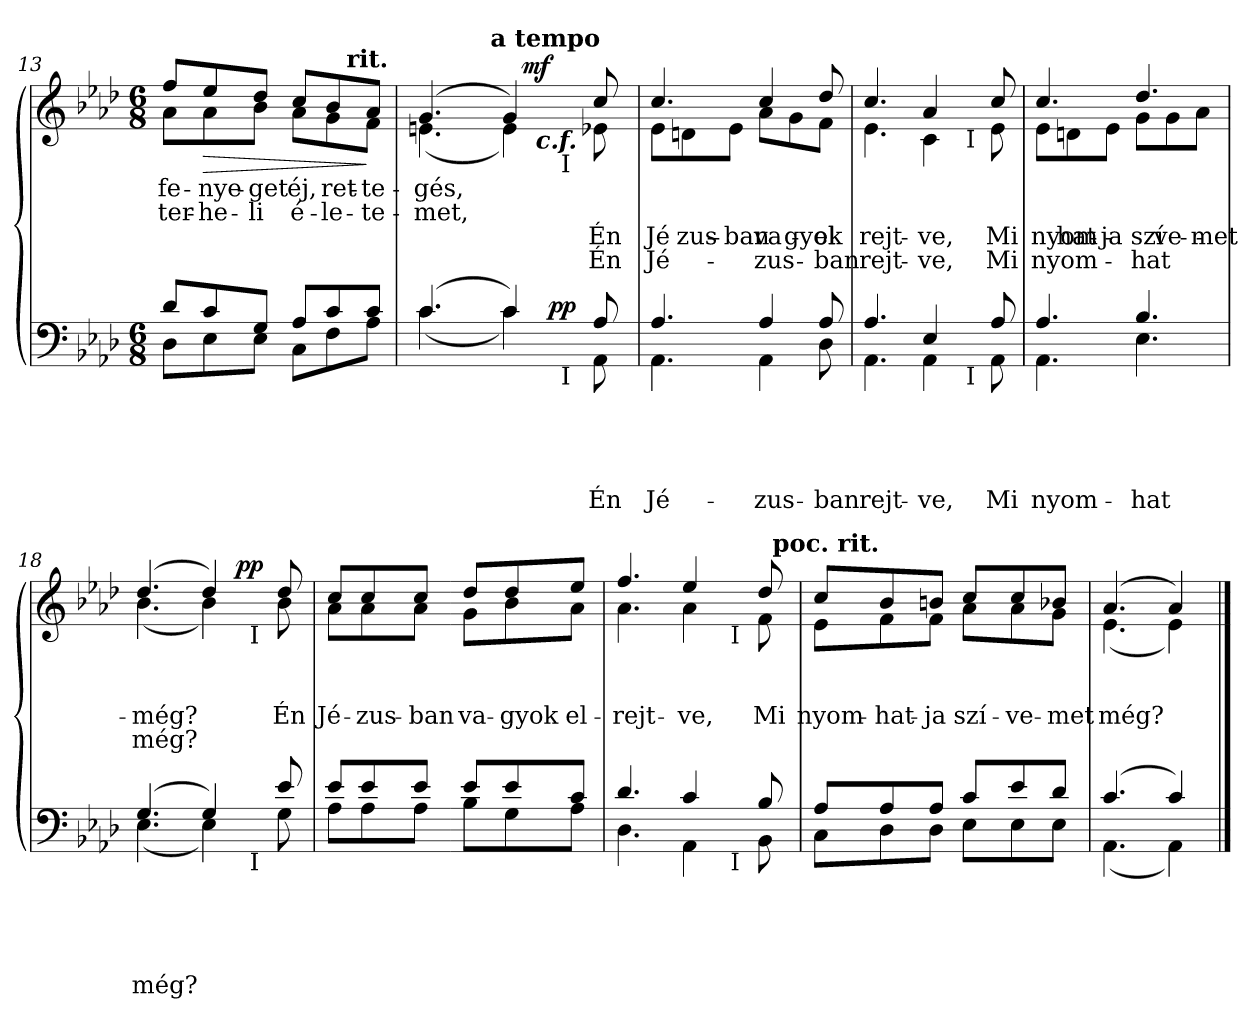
**kern	**text	**text	**text	**text	**text	**dynam	**kern	**text	**text	**text	**text	**dynam
*part2	*part2	*part2	*part2	*part2	*part2	*part2	*part1	*part1	*part1	*part1	*part1	*part1
*staff2	*staff2	*staff2	*staff2	*staff2	*staff2	*staff2	*staff1	*staff1	*staff1	*staff1	*staff1	*staff1
!!LO:LB:g=z
*clefF4	*	*	*	*	*	*	*clefG2	*	*	*	*	*
*k[b-e-a-d-]	*	*	*	*	*	*	*k[b-e-a-d-]	*	*	*	*	*
*f:	*	*	*	*	*	*	*f:	*	*	*	*	*
*M6/8	*	*	*	*	*	*	*M6/8	*	*	*	*	*
=13	=13	=13	=13	=13	=13	=13	=13	=13	=13	=13	=13	=13
*^	*	*	*	*	*	*	*	*	*	*	*	*
!	!	!	!	!	!	!	!	!	!LO:LY:b	!LO:LY:b	!	!	!
*	*	*	*	*	*	*	*	*^	*	*	*	*	*
*	*	*	*	*	*	*	*	*	*^	*	*	*	*	*
8d-/L	8D-\L	.	.	.	.	.	.	8ff/L	8a-\L	2ryy	fe-	ter-	.	.	.
!	!	!	!	!	!	!	!	!	!	!	!LO:LY:b	!LO:LY:b	!	!	!LO:HP:b
8c/	8E-\	.	.	.	.	.	.	8ee-/	8a-\	.	-nye-	-he-	.	.	>
!	!	!	!	!	!	!	!	!	!	!	!LO:LY:b	!LO:LY:b	!	!	!
8G/J	8E-\J	.	.	.	.	.	.	8dd-/J	8b-\J	.	-get	-li	.	.	.
!	!	!	!	!	!	!	!	!	!	!	!LO:LY:b	!LO:LY:b	!	!	!
8A-/L	8C\L	.	.	.	.	.	.	8cc/L	8a-\L	.	éj,	é-	.	.	.
!	!	!	!	!	!	!	!	!	!	!	!LO:LY:b	!LO:LY:b	!	!	!
8c/	8F\	.	.	.	.	.	.	8b-/	8g\	16ryy	ret-	-le-	.	.	.
!	!	!	!	!	!	!	!	!	!	!LO:TX:a:B:t=rit.	!	!	!	!	!
.	.	.	.	.	.	.	.	.	.	8.ryy	.	.	.	.	.
!	!	!	!	!	!	!	!	!	!	!	!LO:LY:b	!LO:LY:b	!	!	!
8c/J	8A-\J	.	.	.	.	.	.	8a-/J	8f\J	.	-te-	-te-	.	.	]
*	*	*	*	*	*	*	*	*v	*v	*v	*	*	*	*	*
=14	=14	=14	=14	=14	=14	=14	=14	=14	=14	=14	=14	=14	=14
*	*	*	*	*	*	*	*	*^	*	*	*	*	*
*	*	*	*	*	*	*	*	*	*^	*	*	*	*	*
!	!	!	!	!	!	!	!	!	!	!	!LO:LY:b	!LO:LY:b	!	!	!
*^	*^	*	*	*	*	*	*	*^	*^	*^	*	*	*	*	*
(>4.c/	(<4.c\	2ryy	2ryy	.	.	.	.	.	.	(>4.g/	(<4.en\	4..ryy	4ryy	4...ryy	2ryy	-gés,	-met,	.	.	.
.	.	.	.	.	.	.	.	.	.	.	.	.	16.ryy	.	.	.	.	.	.	.
!	!	!	!	!	!	!	!	!	!	!	!	!	!LO:TX:a:B:t=a tempo	!	!	!	!	!	!	!
.	.	.	.	.	.	.	.	.	.	.	.	.	4ryy	.	.	.	.	.	.	.
4c/)	4c\)	.	.	.	.	.	.	.	.	4g/)	4e\)	.	.	.	.	.	.	.	.	.
!	!	!	!	!	!	!	!	!	!	!	!	!	!	!	!	!	!	!	!	!LO:DY:b
.	.	.	.	.	.	.	.	.	.	.	.	4ryy	.	.	.	.	.	.	.	mf
!	!	!	!	!	!	!	!	!	!	!	!	!	!	!LO:TX:b:Bi:t=c.f.	!	!	!	!	!	!
.	.	.	.	.	.	.	.	.	.	.	.	.	.	4ryy	.	.	.	.	.	.
!	!	!	!	!	!	!	!	!	!LO:DY:a	!	!	!	!	!	!	!	!	!	!	!
.	.	4ryy	32ryy	.	.	.	.	.	pp	.	.	.	.	.	32ryy	.	.	.	.	.
!	!	!	!	!	!	!	!	!	!	!	!	!	!	!	!LO:TX:b:t=I	!	!	!	!	!
!	!	!	!LO:TX:b:t=I	!	!	!	!	!	!	!	!	!	!	!	!	!	!	!	!	!
.	.	.	8..ryy	.	.	.	.	.	.	.	.	.	.	.	8..ryy	.	.	.	.	.
.	.	.	.	.	.	.	.	.	.	.	.	.	8ryy	.	.	.	.	.	.	.
!	!	!	!	!	!	!	!	!LO:LY:b	!	!	!	!	!	!	!	!	!	!	!	!
!	!	!	!	!	!	!	!	!	!	!	!	!	!	!	!	!	!	!	!LO:LY:a	!
!	!	!	!	!	!	!	!	!	!	!	!	!	!	!	!	!	!	!LO:LY:b	!	!
8A-/	8AA-\	.	.	.	.	.	.	Én	.	8cc/	8e-X\	.	.	.	.	.	.	Én	Én	.
.	.	.	.	.	.	.	.	.	.	.	.	16ryy	.	.	.	.	.	.	.	.
.	.	.	.	.	.	.	.	.	.	.	.	.	32ryy	32ryy	.	.	.	.	.	.
*	*v	*v	*v	*	*	*	*	*	*	*	*	*	*	*	*	*	*	*	*	*
*	*	*	*	*	*	*	*	*v	*v	*v	*v	*v	*v	*	*	*	*	*
=15	=15	=15	=15	=15	=15	=15	=15	=15	=15	=15	=15	=15	=15
*^	*	*	*	*	*	*	*	*^	*	*	*	*	*
*	*	*^	*	*	*	*	*	*	*	*^	*	*	*	*	*
*	*	*	*	*	*	*	*	*	*	*	*	*^	*	*	*	*	*
*	*	*	*	*	*	*	*	*	*	*	*	*	*^	*	*	*	*	*
*	*	*	*	*	*	*	*	*	*	*	*	*	*	*^	*	*	*	*	*
!	!	!	!	!	!	!	!	!LO:LY:b	!	!	!	!	!	!	!	!	!	!	!	!
*	*v	*v	*v	*	*	*	*	*	*	*	*	*	*	*	*	*	*	*	*	*
*	*	*	*	*	*	*	*	*v	*v	*v	*v	*v	*v	*	*	*	*	*
*^	*	*	*	*	*	*	*	*^	*	*	*	*	*
*	*	*^	*	*	*	*	*	*	*	*^	*	*	*	*	*
*	*	*	*	*	*	*	*	*	*	*	*	*^	*	*	*	*	*
*	*	*	*	*	*	*	*	*	*	*	*	*	*^	*	*	*	*	*
*	*	*	*	*	*	*	*	*	*	*	*	*	*	*^	*	*	*	*	*
!	!	!	!	!	!	!	!	!	!	!	!	!	!	!	!	!	!	!	!LO:LY:a	!
*	*v	*v	*v	*	*	*	*	*	*	*	*	*	*	*	*	*	*	*	*	*
*	*	*	*	*	*	*	*	*	*v	*v	*v	*v	*v	*	*	*	*	*
*^	*	*	*	*	*	*	*	*^	*^	*	*	*	*	*
*	*	*^	*	*	*	*	*	*	*	*	*^	*^	*	*	*	*	*
*	*	*	*	*	*	*	*	*	*	*	*	*	*	*	*	*	*	*	*	*
!	!	!	!	!	!	!	!	!	!	!	!	!	!	!	!	!	!	!LO:LY:b	!	!
*	*v	*v	*v	*	*	*	*	*	*	*	*	*	*	*	*	*	*	*	*	*
*	*	*	*	*	*	*	*	*	*v	*v	*v	*v	*v	*	*	*	*	*
4.A-/	4.AA-\	.	.	.	.	Jé-	.	4.cc/	8e-\L	.	.	Jé-	Jé-	.
!	!	!	!	!	!	!	!	!	!	!	!	!LO:LY:b	!	!
.	.	.	.	.	.	.	.	.	8dn\	.	.	-zus-	.	.
!	!	!	!	!	!	!	!	!	!	!	!	!LO:LY:b	!	!
.	.	.	.	.	.	.	.	.	8e-\J	.	.	-ban	.	.
!	!	!	!	!	!	!LO:LY:b	!	!	!	!	!	!	!	!
!	!	!	!	!	!	!	!	!	!	!	!	!	!LO:LY:a	!
!	!	!	!	!	!	!	!	!	!	!	!	!LO:LY:b	!	!
4A-/	4AA-\	.	.	.	.	-zus-	.	4cc/	8a-\L	.	.	va-	-zus-	.
!	!	!	!	!	!	!	!	!	!	!	!	!LO:LY:b	!	!
.	.	.	.	.	.	.	.	.	8g\	.	.	-gyok	.	.
!	!	!	!	!	!	!LO:LY:b	!	!	!	!	!	!	!	!
!	!	!	!	!	!	!	!	!	!	!	!	!	!LO:LY:a	!
!	!	!	!	!	!	!	!	!	!	!	!	!LO:LY:b	!	!
8A-/	8D-\	.	.	.	.	-ban	.	8dd-/	8f\J	.	.	el­	-ban	.
*	*	*	*	*	*	*	*	*v	*v	*	*	*	*	*
!!LO:PB:g=z
=16	=16	=16	=16	=16	=16	=16	=16	=16	=16	=16	=16	=16	=16
*	*	*	*	*	*	*	*	*^	*	*	*	*	*
!	!	!	!	!	!	!LO:LY:b	!	!	!	!	!	!	!	!
*	*	*	*	*	*	*	*	*v	*v	*	*	*	*	*
*	*	*	*	*	*	*	*	*^	*	*	*	*	*
!	!	!	!	!	!	!	!	!	!	!	!	!	!LO:LY:a	!
!	!	!	!	!	!	!	!	!	!	!	!	!LO:LY:b	!	!
*	*^	*	*	*	*	*	*	*	*^	*	*	*	*	*
4.A-/	4.AA-\	2ryy	.	.	.	.	rejt-	.	4.cc/	4.e-\	2ryy	.	.	rejt-	rejt-	.
!	!	!	!	!	!	!	!LO:LY:b	!	!	!	!	!	!	!	!	!
!	!	!	!	!	!	!	!	!	!	!	!	!	!	!	!LO:LY:a	!
!	!	!	!	!	!	!	!	!	!	!	!	!	!	!LO:LY:b	!	!
4E-/	4AA-\	.	.	.	.	.	-ve,	.	4a-/	4c\	.	.	.	-ve,	-ve,	.
.	.	32ryy	.	.	.	.	.	.	.	.	32ryy	.	.	.	.	.
!	!	!	!	!	!	!	!	!	!	!	!LO:TX:b:t=I	!	!	!	!	!
!	!	!LO:TX:b:t=I	!	!	!	!	!	!	!	!	!	!	!	!	!	!
.	.	8..ryy	.	.	.	.	.	.	.	.	8..ryy	.	.	.	.	.
!	!	!	!	!	!	!	!LO:LY:b	!	!	!	!	!	!	!	!	!
!	!	!	!	!	!	!	!	!	!	!	!	!	!	!	!LO:LY:a	!
!	!	!	!	!	!	!	!	!	!	!	!	!	!	!LO:LY:b	!	!
8A-/	8AA-\	.	.	.	.	.	Mi	.	8cc/	8e-\	.	.	.	Mi	Mi	.
*	*v	*v	*	*	*	*	*	*	*	*	*	*	*	*	*	*
*	*	*	*	*	*	*	*	*v	*v	*v	*	*	*	*	*
=17	=17	=17	=17	=17	=17	=17	=17	=17	=17	=17	=17	=17	=17
*	*^	*	*	*	*	*	*	*^	*	*	*	*	*
*	*	*	*	*	*	*	*	*	*	*^	*	*	*	*	*
!	!	!	!	!	!	!	!LO:LY:b	!	!	!	!	!	!	!	!	!
*	*v	*v	*	*	*	*	*	*	*	*	*	*	*	*	*	*
*	*	*	*	*	*	*	*	*v	*v	*v	*	*	*	*	*
*	*^	*	*	*	*	*	*	*^	*	*	*	*	*
*	*	*	*	*	*	*	*	*	*	*^	*	*	*	*	*
!	!	!	!	!	!	!	!	!	!	!	!	!	!	!	!LO:LY:a	!
*	*v	*v	*	*	*	*	*	*	*	*	*	*	*	*	*	*
*	*	*	*	*	*	*	*	*	*v	*v	*	*	*	*	*
*	*^	*	*	*	*	*	*	*	*^	*	*	*	*	*
!	!	!	!	!	!	!	!	!	!	!	!	!	!	!LO:LY:b	!	!
*	*v	*v	*	*	*	*	*	*	*	*	*	*	*	*	*	*
*	*	*	*	*	*	*	*	*	*v	*v	*	*	*	*	*
4.A-/	4.AA-\	.	.	.	.	nyom-	.	4.cc/	8e-\L	.	.	nyom-	nyom-	.
!	!	!	!	!	!	!	!	!	!	!	!	!LO:LY:b	!	!
.	.	.	.	.	.	.	.	.	8dn\	.	.	-hat-	.	.
!	!	!	!	!	!	!	!	!	!	!	!	!LO:LY:b	!	!
.	.	.	.	.	.	.	.	.	8e-\J	.	.	-ja	.	.
!	!	!	!	!	!	!LO:LY:b	!	!	!	!	!	!	!	!
!	!	!	!	!	!	!	!	!	!	!	!	!	!LO:LY:a	!
!	!	!	!	!	!	!	!	!	!	!	!	!LO:LY:b	!	!
4.B-/	4.E-\	.	.	.	.	-hat	.	4.dd-/	8g\L	.	.	szí-	-hat	.
!	!	!	!	!	!	!	!	!	!	!	!	!LO:LY:b	!	!
.	.	.	.	.	.	.	.	.	8g\	.	.	-ve-	.	.
!	!	!	!	!	!	!	!	!	!	!	!	!LO:LY:b	!	!
.	.	.	.	.	.	.	.	.	8a-\J	.	.	-met	.	.
*	*	*	*	*	*	*	*	*v	*v	*	*	*	*	*
=18	=18	=18	=18	=18	=18	=18	=18	=18	=18	=18	=18	=18	=18
*	*	*	*	*	*	*	*	*^	*	*	*	*	*
!	!	!	!	!	!	!LO:LY:b	!	!	!	!	!	!	!	!
*	*	*	*	*	*	*	*	*v	*v	*	*	*	*	*
*	*	*	*	*	*	*	*	*^	*	*	*	*	*
!	!	!	!	!	!	!	!	!	!	!	!	!	!LO:LY:a	!
!	!	!	!	!	!	!	!	!	!	!	!	!LO:LY:b	!	!
*	*^	*	*	*	*	*	*	*^	*^	*	*	*	*	*
(>4.G/	(<4.E-\	2ryy	.	.	.	.	még?	.	(4.dd-/	(<4.b-\	2ryy	2ryy	.	.	még?	még?	.
4G/)	4E-\)	.	.	.	.	.	.	.	4dd-/)	4b-\)	.	.	.	.	.	.	.
!	!	!	!	!	!	!	!	!	!	!	!	!	!	!	!	!	!LO:DY:a
.	.	32ryy	.	.	.	.	.	.	.	.	4ryy	32ryy	.	.	.	.	pp
!	!	!	!	!	!	!	!	!	!	!	!	!LO:TX:b:t=I	!	!	!	!	!
!	!	!LO:TX:b:t=I	!	!	!	!	!	!	!	!	!	!	!	!	!	!	!
.	.	8..ryy	.	.	.	.	.	.	.	.	.	8..ryy	.	.	.	.	.
!	!	!	!	!	!	!	!	!	!	!	!	!	!	!	!LO:LY:b	!	!
8e-/	8G\	.	.	.	.	.	.	.	8dd-/	8b-\	.	.	.	.	Én	.	.
*	*v	*v	*	*	*	*	*	*	*	*	*	*	*	*	*	*	*
*	*	*	*	*	*	*	*	*	*v	*v	*v	*	*	*	*	*
=19	=19	=19	=19	=19	=19	=19	=19	=19	=19	=19	=19	=19	=19	=19
*	*^	*	*	*	*	*	*	*^	*^	*	*	*	*	*
!	!	!	!	!	!	!	!	!	!	!	!	!	!	!	!LO:LY:b	!	!
*	*v	*v	*	*	*	*	*	*	*	*	*	*	*	*	*	*	*
*	*	*	*	*	*	*	*	*	*v	*v	*v	*	*	*	*	*
8e-/L	8A-\L	.	.	.	.	.	.	8cc/L	8a-\L	.	.	Jé-	.	.
!	!	!	!	!	!	!	!	!	!	!	!	!LO:LY:b	!	!
8e-/	8A-\	.	.	.	.	.	.	8cc/	8a-\	.	.	-zus-	.	.
!	!	!	!	!	!	!	!	!	!	!	!	!LO:LY:b	!	!
8e-/J	8A-\J	.	.	.	.	.	.	8cc/J	8a-\J	.	.	-ban	.	.
!!LO:LB:g=z	!!
=20-	=20-	=20-	=20-	=20-	=20-	=20-	=20-	=20-	=20-	=20-	=20-	=20-	=20-	=20-
!	!	!	!	!	!	!	!	!	!	!	!	!LO:LY:b	!	!
8e-/L	8B-\L	.	.	.	.	.	.	8dd-/L	8g\L	.	.	va-	.	.
!	!	!	!	!	!	!	!	!	!	!	!	!LO:LY:b	!	!
8e-/	8G\	.	.	.	.	.	.	8dd-/	8b-\	.	.	-gyok	.	.
!	!	!	!	!	!	!	!	!	!	!	!	!LO:LY:b	!	!
8c/J	8A-\J	.	.	.	.	.	.	8ee-/J	8a-\J	.	.	el-	.	.
=21	=21	=21	=21	=21	=21	=21	=21	=21	=21	=21	=21	=21	=21	=21
!	!	!	!	!	!	!	!	!	!	!	!	!LO:LY:b	!	!
*	*^	*	*	*	*	*	*	*^	*^	*	*	*	*	*
4.d-/	4.D-\	2ryy	.	.	.	.	.	.	4.ff/	4.a-\	2ryy	2ryy	.	.	-rejt-	.	.
!	!	!	!	!	!	!	!	!	!	!	!	!	!	!	!LO:LY:b	!	!
4c/	4AA-\	.	.	.	.	.	.	.	4ee-/	4a-\	.	.	.	.	-ve,	.	.
.	.	32ryy	.	.	.	.	.	.	.	.	32ryy	8ryy	.	.	.	.	.
!	!	!	!	!	!	!	!	!	!	!	!LO:TX:b:t=I	!	!	!	!	!	!
!	!	!LO:TX:b:t=I	!	!	!	!	!	!	!	!	!	!	!	!	!	!	!
.	.	8..ryy	.	.	.	.	.	.	.	.	8..ryy	.	.	.	.	.	.
!	!	!	!	!	!	!	!	!	!	!	!	!	!	!	!LO:LY:b	!	!
8B-/	8BB-\	.	.	.	.	.	.	.	8dd-/	8f\	.	32ryy	.	.	Mi	.	.
!	!	!	!	!	!	!	!	!	!	!	!	!LO:TX:a:B:t=poc. rit.	!	!	!	!	!
.	.	.	.	.	.	.	.	.	.	.	.	16.ryy	.	.	.	.	.
*	*v	*v	*	*	*	*	*	*	*	*	*	*	*	*	*	*	*
*	*	*	*	*	*	*	*	*	*v	*v	*v	*	*	*	*	*
=22	=22	=22	=22	=22	=22	=22	=22	=22	=22	=22	=22	=22	=22	=22
*	*^	*	*	*	*	*	*	*^	*^	*	*	*	*	*
!	!	!	!	!	!	!	!	!	!	!	!	!	!	!	!LO:LY:b	!	!
*	*v	*v	*	*	*	*	*	*	*	*	*	*	*	*	*	*	*
*	*	*	*	*	*	*	*	*	*v	*v	*v	*	*	*	*	*
8A-/L	8C\L	.	.	.	.	.	.	8cc/L	8e-\L	.	.	nyom-	.	.
!	!	!	!	!	!	!	!	!	!	!	!	!LO:LY:b	!	!
8A-/	8D-\	.	.	.	.	.	.	8b-/	8f\	.	.	-hat-	.	.
!	!	!	!	!	!	!	!	!	!	!	!	!LO:LY:b	!	!
8A-/J	8D-\J	.	.	.	.	.	.	8bn/J	8f\J	.	.	-ja	.	.
!	!	!	!	!	!	!	!	!	!	!	!	!LO:LY:b	!	!
8c/L	8E-\L	.	.	.	.	.	.	8cc/L	8a-\L	.	.	szí-	.	.
!	!	!	!	!	!	!	!	!	!	!	!	!LO:LY:b	!	!
8e-/	8E-\	.	.	.	.	.	.	8cc/	8a-\	.	.	-ve-	.	.
!	!	!	!	!	!	!	!	!	!	!	!	!LO:LY:b	!	!
8d-/J	8E-\J	.	.	.	.	.	.	8b-X/J	8g\J	.	.	-met	.	.
=23	=23	=23	=23	=23	=23	=23	=23	=23	=23	=23	=23	=23	=23	=23
!	!	!	!	!	!	!	!	!	!	!	!	!LO:LY:b	!	!
(>4.c/	(<4.AA-\	.	.	.	.	.	.	(>4.a-/	(<4.e-\	.	.	még?	.	.
4c/)	4AA-\)	.	.	.	.	.	.	4a-/)	4e-\)	.	.	.	.	.
*v	*v	*	*	*	*	*	*	*	*	*	*	*	*	*
*	*	*	*	*	*	*	*v	*v	*	*	*	*	*
==	==	==	==	==	==	==	==	==	==	==	==	==
*-	*-	*-	*-	*-	*-	*-	*-	*-	*-	*-	*-	*-
